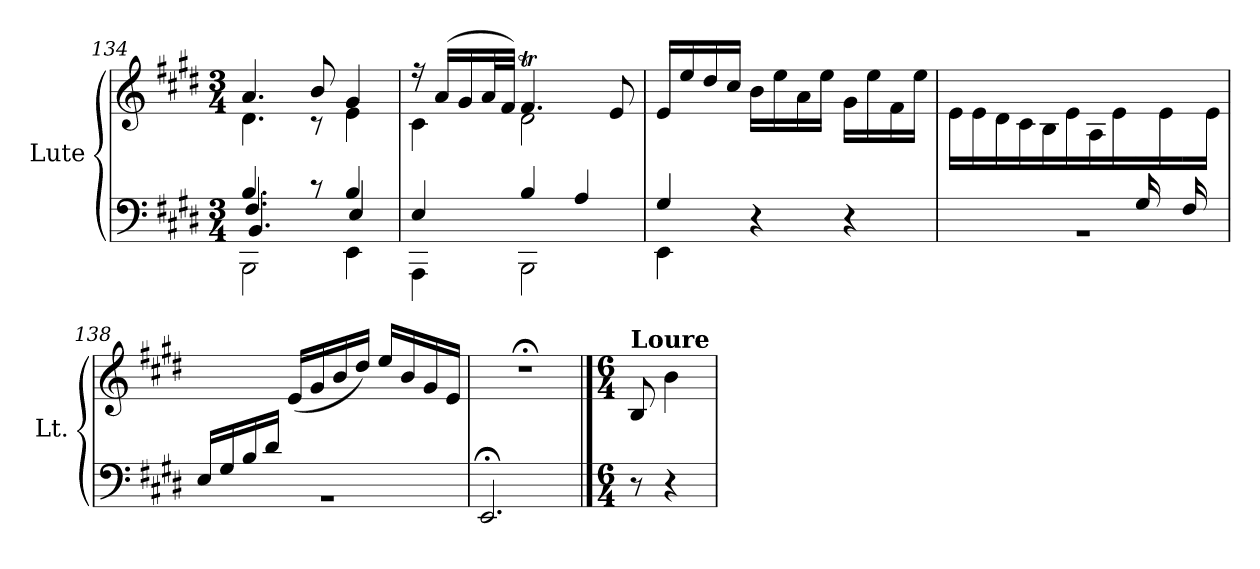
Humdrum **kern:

**kern	**kern
*part1	*part1
*staff2	*staff1
*I"Lute	*
*I'Lt.	*
*clefF4	*clefG2
*k[f#c#g#d#]	*k[f#c#g#d#]
*M3/4	*M3/4
*MM70	*MM70
=134	=134
*^	*^
*	*^	*	*
*	*	*^	*	*
4.B/	2BBB\	4.F#/	4.BB/	4.a/	4.d#\
8r	.	8ryy	8ryy	8b/	8r
4B/	4EE\	4E/	4ryy	4g#/	4e\
*	*v	*v	*v	*	*
=135	=135	=135	=135
4E/	4AAA\	16r	4c#\
.	.	(16a/LL	.
.	.	16g#/	.
.	.	32a/L	.
.	.	32f#/JJJ)	.
4B/	2BBB\	4.f#T/	2d#\
4A/	.	.	.
.	.	8e/	.
*	*	*v	*v
!!LO:LB:g=z
=136	=136	=136
*	*	*MM110
4G#/	4EE\	16e/LL
.	.	16ee/
.	.	16dd#/
.	.	16cc#/JJ
4r	4ryy	16b\LL
.	.	16ee\
.	.	16a\
.	.	16ee\JJ
4r	4ryy	16g#\LL
.	.	16ee\
.	.	16f#\
.	.	16ee\JJ
=137	=137	=137
2ryy	2.r	16e/
.	.	16e\LL
.	.	16d#\
.	.	16c#\JJ
.	.	16B\LL
.	.	16e\
.	.	16A\
.	.	16e\JJ
16G#/LL	.	16ryy
16ryy	.	16e\
16F#/	.	16ryy
16ryy	.	16e\JJ
=138	=138	=138
16E/LL	2.r	4ryy
16G#/	.	.
16B/	.	.
16d#/JJ	.	.
2ryy	.	(16e/LL
.	.	16g#/
.	.	16b/
.	.	16dd#/JJ)
.	.	16ee/LL
.	.	16b/
.	.	16g#/
.	.	16e/JJ
*v	*v	*
=139	=139
2.EE;</	2.r;<
!!LO:PB:g=z
==139X1	==139X1
*M6/4	*M6/4
!	!LO:TX:a:B:t=Loure
8r	8B/
4r	4b\
=	=
*-	*-
